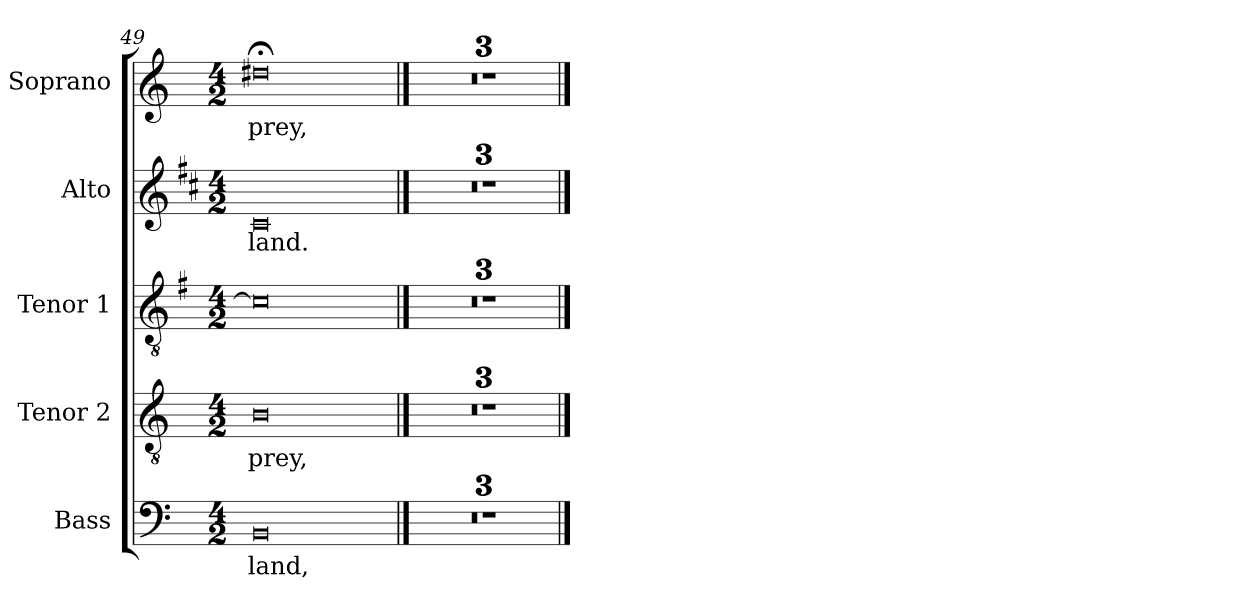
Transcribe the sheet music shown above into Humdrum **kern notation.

**kern	**text	**kern	**text	**kern	**text	**kern	**text	**kern	**text
*part5	*part5	*part4	*part4	*part3	*part3	*part2	*part2	*part1	*part1
*staff5	*staff5	*staff4	*staff4	*staff3	*staff3	*staff2	*staff2	*staff1	*staff1
*I"Bass	*	*I"Tenor 2	*	*I"Tenor 1	*	*I"Alto	*	*I"Soprano	*
*I'B	*	*I'T 2	*	*I'T 1	*	*I'A	*	*I'S	*
*clefF4	*	*clefGv2	*	*clefGv2	*	*clefG2	*	*clefG2	*
*	*	*	*	*ITrd4c7	*	*ITrd1c2	*	*	*
*k[]	*	*k[]	*	*k[]	*	*k[]	*	*k[]	*
*C:	*	*C:	*	*C:	*	*C:	*	*C:	*
*M4/2	*	*M4/2	*	*M4/2	*	*M4/2	*	*M4/2	*
=49	=49	=49	=49	=49	=49	=49	=49	=49	=49
!	!LO:LY:b	!	!LO:LY:b	!	!	!	!LO:LY:b	!	!LO:LY:b
0BB	land,	0B	prey,	0F#]	.	0B	land.	0dd#X;<	prey,
==50	==50	==50	==50	==50	==50	==50	==50	==50	==50
0r	.	0r	.	0r	.	0r	.	0r	.
=51	=51	=51	=51	=51	=51	=51	=51	=51	=51
0r	.	0r	.	0r	.	0r	.	0r	.
=52	=52	=52	=52	=52	=52	=52	=52	=52	=52
0r	.	0r	.	0r	.	0r	.	0r	.
==	==	==	==	==	==	==	==	==	==
*-	*-	*-	*-	*-	*-	*-	*-	*-	*-
